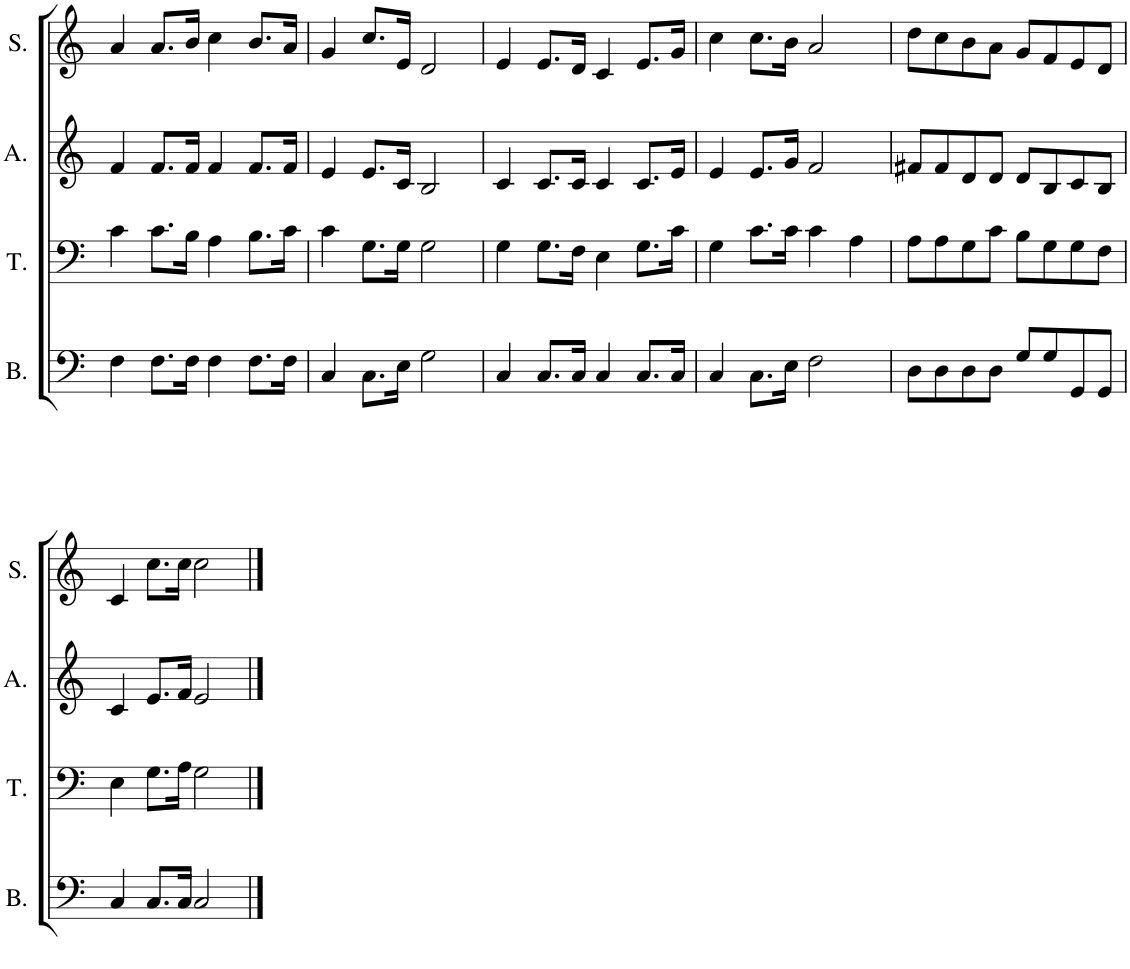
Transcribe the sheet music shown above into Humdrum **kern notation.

**kern	**kern	**kern	**kern
*part4	*part3	*part2	*part1
*staff4	*staff3	*staff2	*staff1
*I"Bass	*I"Tenor	*I"Alto	*I"Soprano
*I'B.	*I'T.	*I'A.	*I'S.
!!LO:PB:g=z
*clefF4	*clefF4	*clefG2	*clefG2
*k[]	*k[]	*k[]	*k[]
*M4/4	*M4/4	*M4/4	*M4/4
=11	=11	=11	=11
4F\	4c\	4f/	4a/
8.F\L	8.c\L	8.f/L	8.a/L
16F\Jk	16B\Jk	16f/Jk	16b/Jk
4F\	4A\	4f/	4cc\
8.F\L	8.B\L	8.f/L	8.b/L
16F\Jk	16c\Jk	16f/Jk	16a/Jk
=12	=12	=12	=12
4C/	4c\	4e/	4g/
8.C\L	8.G\L	8.e/L	8.cc/L
16E\Jk	16G\Jk	16c/Jk	16e/Jk
2G\	2G\	2B/	2d/
=13	=13	=13	=13
4C/	4G\	4c/	4e/
8.C/L	8.G\L	8.c/L	8.e/L
16C/Jk	16F\Jk	16c/Jk	16d/Jk
4C/	4E\	4c/	4c/
8.C/L	8.G\L	8.c/L	8.e/L
16C/Jk	16c\Jk	16e/Jk	16g/Jk
=14	=14	=14	=14
4C/	4G\	4e/	4cc\
8.C\L	8.c\L	8.e/L	8.cc\L
16E\Jk	16c\Jk	16g/Jk	16b\Jk
2F\	4c\	2f/	2a/
.	4A\	.	.
=15	=15	=15	=15
8D\L	8A\L	8f#X/L	8dd\L
8D\	8A\	8f#/	8cc\
8D\	8G\	8d/	8b\
8D\J	8c\J	8d/J	8a\J
8G/L	8B\L	8d/L	8g/L
8G/	8G\	8B/	8f/
8GG/	8G\	8c/	8e/
8GG/J	8F\J	8B/J	8d/J
!!LO:LB:g=z
=16	=16	=16	=16
4C/	4E\	4c/	4c/
8.C/L	8.G\L	8.e/L	8.cc\L
16C/Jk	16A\Jk	16f/Jk	16cc\Jk
2C/	2G\	2e/	2cc\
==	==	==	==
*-	*-	*-	*-
